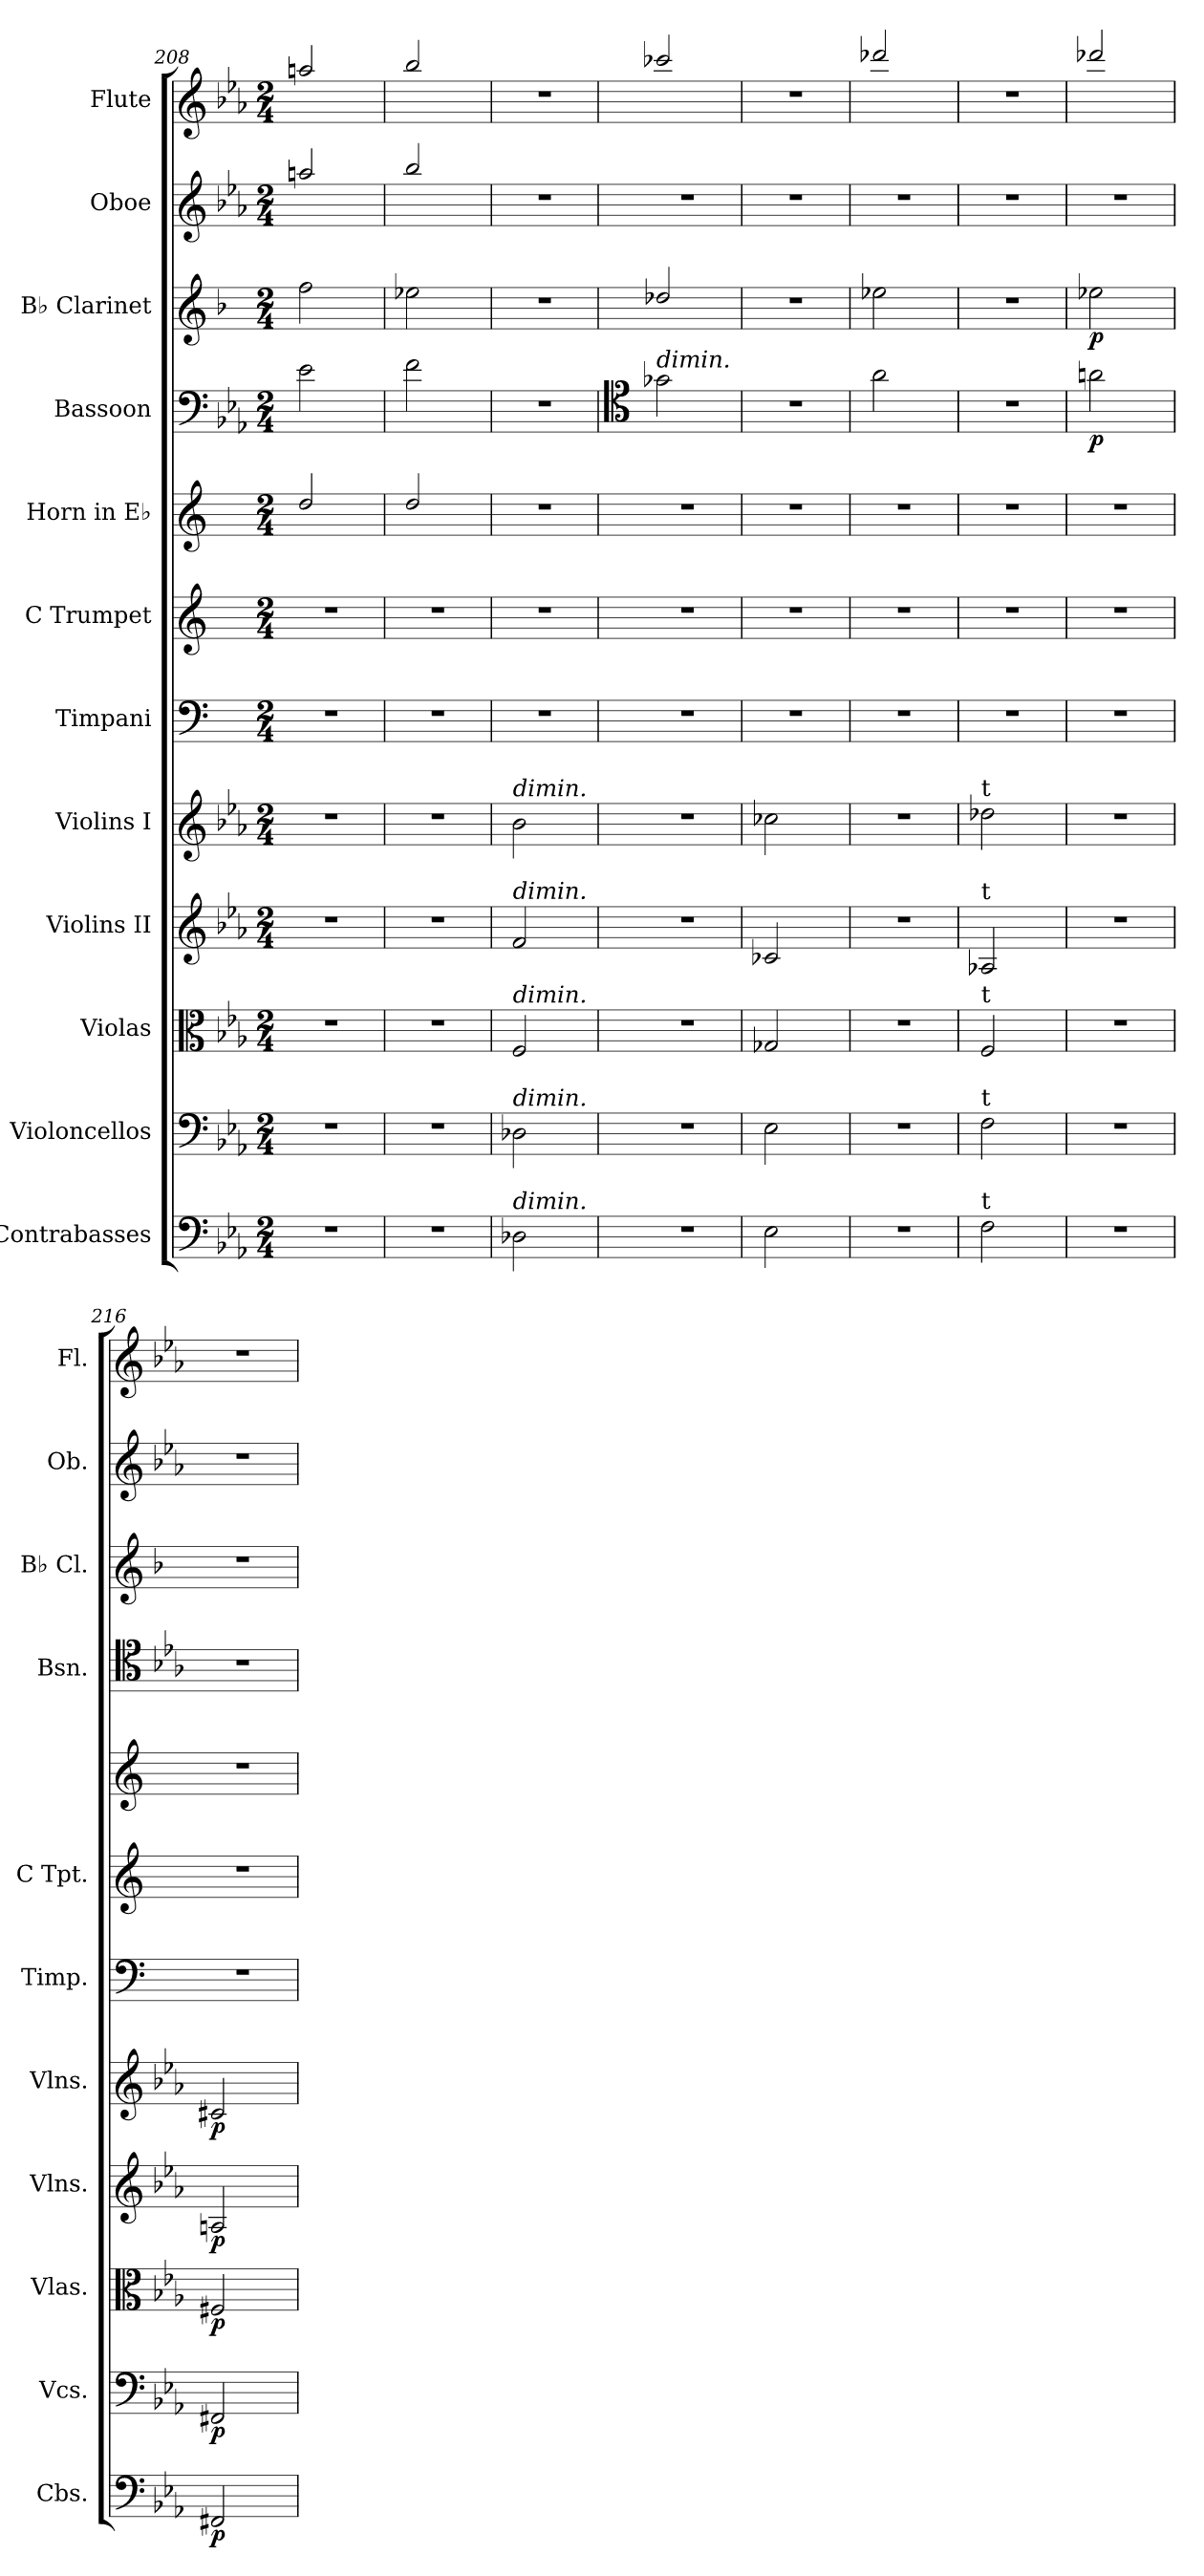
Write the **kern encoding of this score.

**kern	**dynam	**kern	**dynam	**kern	**dynam	**kern	**dynam	**kern	**dynam	**kern	**kern	**kern	**kern	**dynam	**kern	**dynam	**kern	**kern
*part12	*part12	*part11	*part11	*part10	*part10	*part9	*part9	*part8	*part8	*part7	*part6	*part5	*part4	*part4	*part3	*part3	*part2	*part1
*staff12	*staff12	*staff11	*staff11	*staff10	*staff10	*staff9	*staff9	*staff8	*staff8	*staff7	*staff6	*staff5	*staff4	*staff4	*staff3	*staff3	*staff2	*staff1
*I"Contrabasses	*	*I"Violoncellos	*	*I"Violas	*	*I"Violins II	*	*I"Violins I	*	*I"Timpani	*I"C Trumpet	*I"Horn in E♭	*I"Bassoon	*	*I"B♭ Clarinet	*	*I"Oboe	*I"Flute
*I'Cbs.	*	*I'Vcs.	*	*I'Vlas.	*	*I'Vlns.	*	*I'Vlns.	*	*I'Timp.	*I'C Tpt.	*	*I'Bsn.	*	*I'B♭ Cl.	*	*I'Ob.	*I'Fl.
*clefF4	*	*clefF4	*	*clefC3	*	*clefG2	*	*clefG2	*	*clefF4	*clefG2	*clefG2	*clefF4	*	*clefG2	*	*clefG2	*clefG2
*ITrd7c12	*	*	*	*	*	*	*	*	*	*	*	*ITrd4c7	*	*	*ITrd1c2	*	*	*
*k[b-e-a-]	*	*k[b-e-a-]	*	*k[b-e-a-]	*	*k[b-e-a-]	*	*k[b-e-a-]	*	*k[]	*k[]	*k[b-]	*k[b-e-a-]	*	*k[b-e-a-]	*	*k[b-e-a-]	*k[b-e-a-]
*M2/4	*	*M2/4	*	*M2/4	*	*M2/4	*	*M2/4	*	*M2/4	*M2/4	*M2/4	*M2/4	*	*M2/4	*	*M2/4	*M2/4
=208	=208	=208	=208	=208	=208	=208	=208	=208	=208	=208	=208	=208	=208	=208	=208	=208	=208	=208
2r	.	2r	.	2r	.	2r	.	2r	.	2r	2r	2g/	2e-\	.	2ee-\	.	2aan/	2aan/
=209	=209	=209	=209	=209	=209	=209	=209	=209	=209	=209	=209	=209	=209	=209	=209	=209	=209	=209
2r	.	2r	.	2r	.	2r	.	2r	.	2r	2r	2g/	2f\	.	2dd-X\	.	2bb-/	2bb-/
=210	=210	=210	=210	=210	=210	=210	=210	=210	=210	=210	=210	=210	=210	=210	=210	=210	=210	=210
!	!	!	!	!	!	!	!	!LO:TX:a:i:t=dimin.	!	!	!	!	!	!	!	!	!	!
!	!	!	!	!	!	!LO:TX:a:i:t=dimin.	!	!	!	!	!	!	!	!	!	!	!	!
!	!	!	!	!LO:TX:a:i:t=dimin.	!	!	!	!	!	!	!	!	!	!	!	!	!	!
!	!	!LO:TX:a:i:t=dimin.	!	!	!	!	!	!	!	!	!	!	!	!	!	!	!	!
!LO:TX:a:i:t=dimin.	!	!	!	!	!	!	!	!	!	!	!	!	!	!	!	!	!	!
2DD-X\	.	2D-X\	.	2F/	.	2f/	.	2b-\	.	2r	2r	2r	2r	.	2r	.	2r	2r
=211	=211	=211	=211	=211	=211	=211	=211	=211	=211	=211	=211	=211	=211	=211	=211	=211	=211	=211
*	*	*	*	*	*	*	*	*	*	*	*	*	*clefC4	*	*	*	*	*
!	!	!	!	!	!	!	!	!	!	!	!	!	!LO:TX:a:i:t=dimin.	!	!	!	!	!
2r	.	2r	.	2r	.	2r	.	2r	.	2r	2r	2r	2g-X\	.	2cc-X/	.	2r	2ccc-X/
=212	=212	=212	=212	=212	=212	=212	=212	=212	=212	=212	=212	=212	=212	=212	=212	=212	=212	=212
2EE-\	.	2E-\	.	2G-X/	.	2c-X/	.	2cc-X\	.	2r	2r	2r	2r	.	2r	.	2r	2r
=213	=213	=213	=213	=213	=213	=213	=213	=213	=213	=213	=213	=213	=213	=213	=213	=213	=213	=213
2r	.	2r	.	2r	.	2r	.	2r	.	2r	2r	2r	2a-\	.	2dd-X\	.	2r	2ddd-X/
=214	=214	=214	=214	=214	=214	=214	=214	=214	=214	=214	=214	=214	=214	=214	=214	=214	=214	=214
!	!	!	!	!	!	!	!	!LO:TX:a:t=t	!	!	!	!	!	!	!	!	!	!
!	!	!	!	!	!	!LO:TX:a:t=t	!	!	!	!	!	!	!	!	!	!	!	!
!	!	!	!	!LO:TX:a:t=t	!	!	!	!	!	!	!	!	!	!	!	!	!	!
!	!	!LO:TX:a:t=t	!	!	!	!	!	!	!	!	!	!	!	!	!	!	!	!
!LO:TX:a:t=t	!	!	!	!	!	!	!	!	!	!	!	!	!	!	!	!	!	!
2FF\	.	2F\	.	2F/	.	2A-X/	.	2dd-X\	.	2r	2r	2r	2r	.	2r	.	2r	2r
=215	=215	=215	=215	=215	=215	=215	=215	=215	=215	=215	=215	=215	=215	=215	=215	=215	=215	=215
!	!	!	!	!	!	!	!	!	!	!	!	!	!	!LO:DY:b	!	!LO:DY:b	!	!
2r	.	2r	.	2r	.	2r	.	2r	.	2r	2r	2r	2an\	p	2dd-X\	p	2r	2ddd-X/
=216	=216	=216	=216	=216	=216	=216	=216	=216	=216	=216	=216	=216	=216	=216	=216	=216	=216	=216
!	!LO:DY:b	!	!LO:DY:b	!	!LO:DY:b	!	!LO:DY:b	!	!LO:DY:b	!	!	!	!	!	!	!	!	!
2FFF#X/	p	2FF#X/	p	2F#X/	p	2An/	p	2c#X/	p	2r	2r	2r	2r	.	2r	.	2r	2r
=	=	=	=	=	=	=	=	=	=	=	=	=	=	=	=	=	=	=
*-	*-	*-	*-	*-	*-	*-	*-	*-	*-	*-	*-	*-	*-	*-	*-	*-	*-	*-
